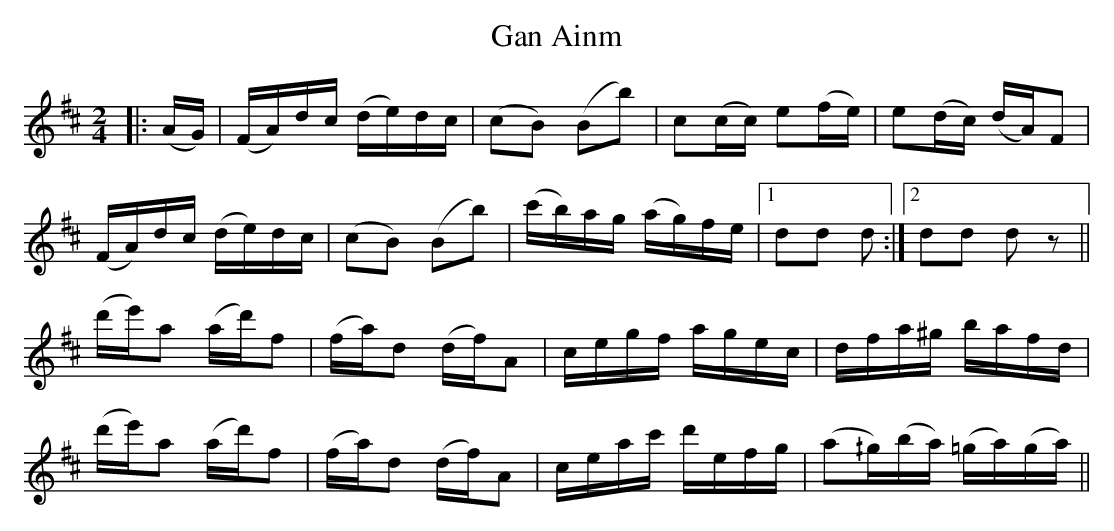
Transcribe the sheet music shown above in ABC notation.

X:1
T: Gan Ainm
M: 2/4
L: 1/8
K: Dmaj
|:(A/G/)| (F/A/)d/c/ (d/e/)d/c/|(cB) (Bb)|c(c/c/) e(f/e/)|e(d/c/) (d/A/)F|
(F/A/)d/c/ (d/e/)d/c/|(cB) (Bb)|(c'/b/)a/g/ (a/g/)f/e/|1 dd d :|2 dd d z ||
(d'/e'/)a (a/d'/)f|(f/a/)d (d/f/)A|c/e/g/f/ a/g/e/c/|d/f/a/^g/ b/a/f/d/|
(d'/e'/)a (a/d'/)f|(f/a/)d (d/f/)A|c/e/a/c'/ d'/e/f/g/|(a^/g/)(b/a/) (=g/a/)(g/a/)||
